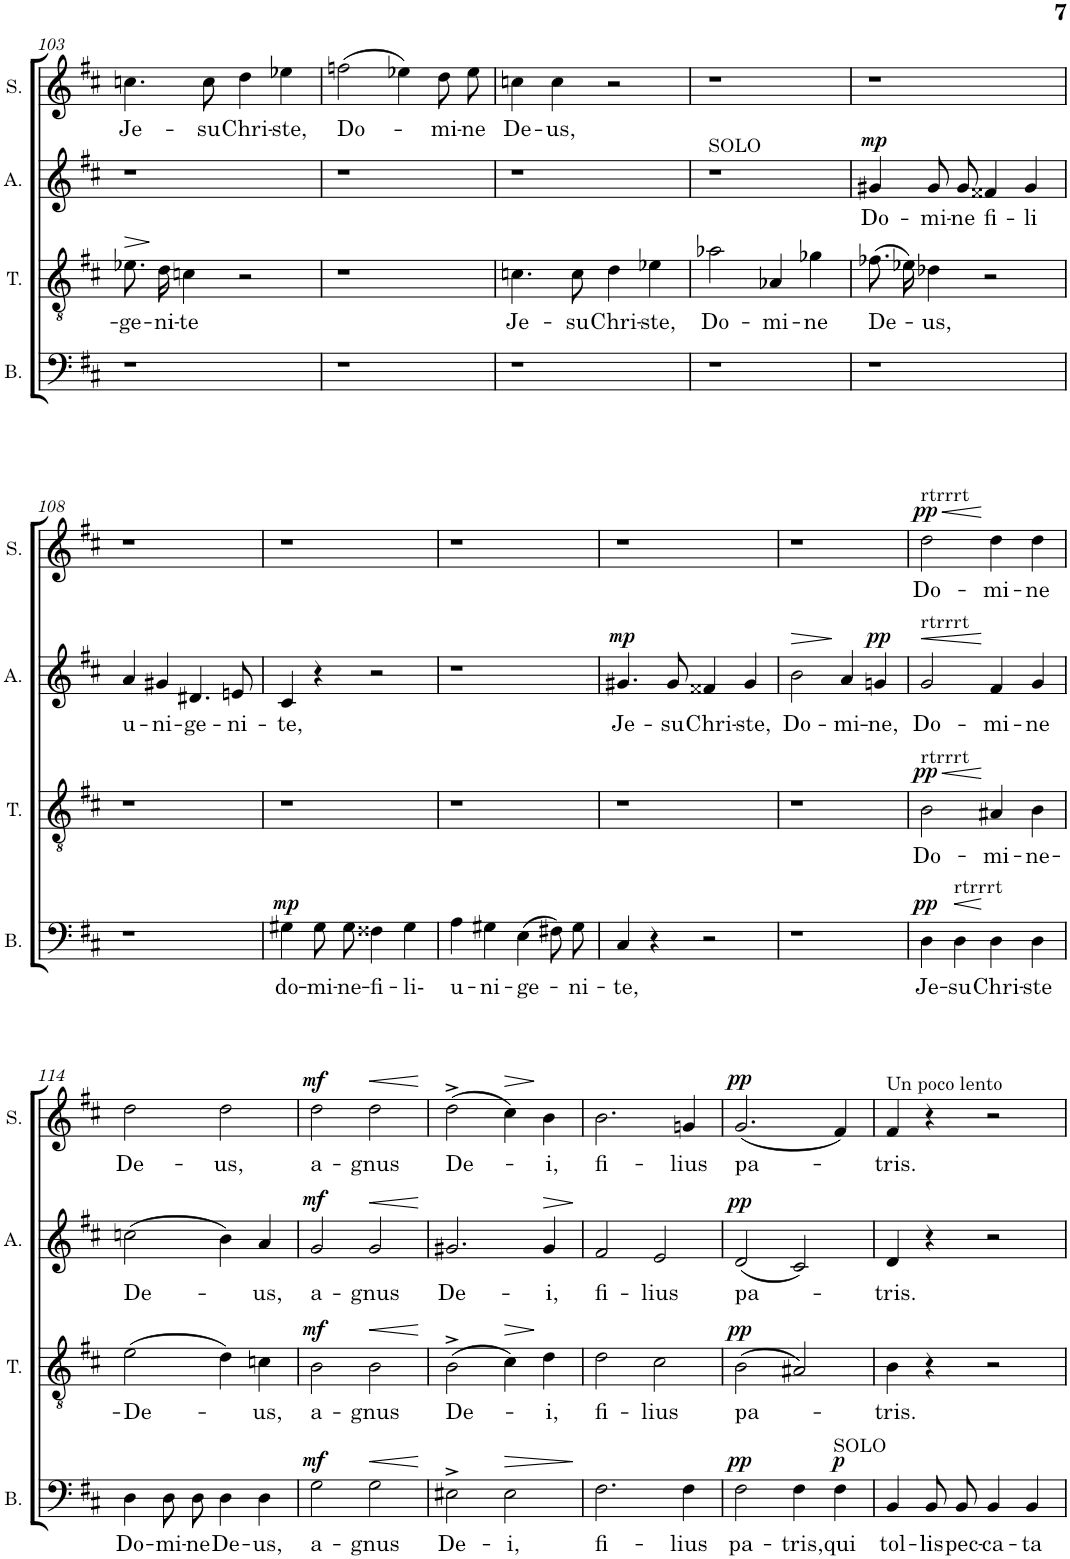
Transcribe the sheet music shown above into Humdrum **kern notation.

**kern	**text	**dynam	**kern	**text	**dynam	**kern	**text	**dynam	**kern	**text	**dynam
*part4	*part4	*part4	*part3	*part3	*part3	*part2	*part2	*part2	*part1	*part1	*part1
*staff4	*staff4	*staff4	*staff3	*staff3	*staff3	*staff2	*staff2	*staff2	*staff1	*staff1	*staff1
*I"Bass	*	*	*I"Tenor	*	*	*I"Alto	*	*	*I"Soprano	*	*
*I'B.	*	*	*I'T.	*	*	*I'A.	*	*	*I'S.	*	*
!!LO:PB:g=z
*clefF4	*	*	*clefGv2	*	*	*clefG2	*	*	*clefG2	*	*
*k[f#c#]	*	*	*k[f#c#]	*	*	*k[f#c#]	*	*	*k[f#c#]	*	*
*M4/4	*	*	*M4/4	*	*	*M4/4	*	*	*M4/4	*	*
*met(c)	*	*	*met(c)	*	*	*met(c)	*	*	*met(c)	*	*
=103	=103	=103	=103	=103	=103	=103	=103	=103	=103	=103	=103
!	!	!	!	!LO:LY:b	!LO:HP:b	!	!	!	!	!LO:LY:b	!
1r	.	.	8.e-X\L	-ge-	>	1r	.	.	4.ccn\	Je-	.
!	!	!	!	!LO:LY:b	!	!	!	!	!	!	!
.	.	.	16d\Jk	-ni-	]	.	.	.	.	.	.
!	!	!	!	!LO:LY:b	!	!	!	!	!	!	!
.	.	.	4cn\	-te	.	.	.	.	.	.	.
!	!	!	!	!	!	!	!	!	!	!LO:LY:b	!
.	.	.	.	.	.	.	.	.	8cc\	-su	.
!	!	!	!	!	!	!	!	!	!	!LO:LY:b	!
.	.	.	2r	.	.	.	.	.	4dd\	Chri-	.
!	!	!	!	!	!	!	!	!	!	!LO:LY:b	!
.	.	.	.	.	.	.	.	.	4ee-X\	-ste,	.
=104	=104	=104	=104	=104	=104	=104	=104	=104	=104	=104	=104
!	!	!	!	!	!	!	!	!	!	!LO:LY:b	!
1r	.	.	1r	.	.	1r	.	.	(2ffn\	Do-	.
.	.	.	.	.	.	.	.	.	4ee-X\)	.	.
!	!	!	!	!	!	!	!	!	!	!LO:LY:b	!
.	.	.	.	.	.	.	.	.	8dd\L	-mi-	.
!	!	!	!	!	!	!	!	!	!	!LO:LY:b	!
.	.	.	.	.	.	.	.	.	8ee-\J	-ne	.
=105	=105	=105	=105	=105	=105	=105	=105	=105	=105	=105	=105
!	!	!	!	!LO:LY:b	!	!	!	!	!	!LO:LY:b	!
1r	.	.	4.cn\	Je-	.	1r	.	.	4ccn\	De-	.
!	!	!	!	!	!	!	!	!	!	!LO:LY:b	!
.	.	.	.	.	.	.	.	.	4cc\	-us,	.
!	!	!	!	!LO:LY:b	!	!	!	!	!	!	!
.	.	.	8c\	-su	.	.	.	.	.	.	.
!	!	!	!	!LO:LY:b	!	!	!	!	!	!	!
.	.	.	4d\	Chri-	.	.	.	.	2r	.	.
!	!	!	!	!LO:LY:b	!	!	!	!	!	!	!
.	.	.	4e-X\	-ste,	.	.	.	.	.	.	.
=106	=106	=106	=106	=106	=106	=106	=106	=106	=106	=106	=106
!	!	!	!	!	!	!LO:TX:a:t=SOLO	!	!	!	!	!
!	!	!	!	!LO:LY:b	!	!	!	!	!	!	!
1r	.	.	2a-X\	Do-	.	1r	.	.	1r	.	.
!	!	!	!	!LO:LY:b	!	!	!	!	!	!	!
.	.	.	4A-X/	-mi-	.	.	.	.	.	.	.
!	!	!	!	!LO:LY:b	!	!	!	!	!	!	!
.	.	.	4g-X\	-ne	.	.	.	.	.	.	.
=107	=107	=107	=107	=107	=107	=107	=107	=107	=107	=107	=107
!	!	!	!	!LO:LY:b	!	!	!LO:LY:b	!LO:DY:a	!	!	!
1r	.	.	(8.f-X\L	De-	.	4g#X/	Do-	mp	1r	.	.
.	.	.	16e-X\Jk)	.	.	.	.	.	.	.	.
!	!	!	!	!LO:LY:b	!	!	!LO:LY:b	!	!	!	!
.	.	.	4d-X\	-us,	.	8g#/L	-mi-	.	.	.	.
!	!	!	!	!	!	!	!LO:LY:b	!	!	!	!
.	.	.	.	.	.	8g#/J	-ne	.	.	.	.
!	!	!	!	!	!	!	!LO:LY:b	!	!	!	!
.	.	.	2r	.	.	4f##X/	fi-	.	.	.	.
!	!	!	!	!	!	!	!LO:LY:b	!	!	!	!
.	.	.	.	.	.	4g#/	-li	.	.	.	.
!!LO:LB:g=z
=108	=108	=108	=108	=108	=108	=108	=108	=108	=108	=108	=108
!	!	!	!	!	!	!	!LO:LY:b	!	!	!	!
1r	.	.	1r	.	.	4a/	u-	.	1r	.	.
!	!	!	!	!	!	!	!LO:LY:b	!	!	!	!
.	.	.	.	.	.	4g#X/	-ni-	.	.	.	.
!	!	!	!	!	!	!	!LO:LY:b	!	!	!	!
.	.	.	.	.	.	4.d#X/	-ge-	.	.	.	.
!	!	!	!	!	!	!	!LO:LY:b	!	!	!	!
.	.	.	.	.	.	8en/	-ni-	.	.	.	.
=109	=109	=109	=109	=109	=109	=109	=109	=109	=109	=109	=109
!	!LO:LY:b	!LO:DY:a	!	!	!	!	!LO:LY:b	!	!	!	!
4G#X\	do-	mp	1r	.	.	4c#/	-te,	.	1r	.	.
!	!LO:LY:b	!	!	!	!	!	!	!	!	!	!
8G#\L	-mi-	.	.	.	.	4r	.	.	.	.	.
!	!LO:LY:b	!	!	!	!	!	!	!	!	!	!
8G#\J	-ne-	.	.	.	.	.	.	.	.	.	.
!	!LO:LY:b	!	!	!	!	!	!	!	!	!	!
4F##X\	-fi-	.	.	.	.	2r	.	.	.	.	.
!	!LO:LY:b	!	!	!	!	!	!	!	!	!	!
4G#\	-li-	.	.	.	.	.	.	.	.	.	.
=110	=110	=110	=110	=110	=110	=110	=110	=110	=110	=110	=110
!	!LO:LY:b	!	!	!	!	!	!	!	!	!	!
4A\	u-	.	1r	.	.	1r	.	.	1r	.	.
!	!LO:LY:b	!	!	!	!	!	!	!	!	!	!
4G#X\	-ni-	.	.	.	.	.	.	.	.	.	.
!	!LO:LY:b	!	!	!	!	!	!	!	!	!	!
(4E\	-ge-	.	.	.	.	.	.	.	.	.	.
8F#X\L)	.	.	.	.	.	.	.	.	.	.	.
!	!LO:LY:b	!	!	!	!	!	!	!	!	!	!
8G#\J	-ni-	.	.	.	.	.	.	.	.	.	.
=111	=111	=111	=111	=111	=111	=111	=111	=111	=111	=111	=111
!	!LO:LY:b	!	!	!	!	!	!LO:LY:b	!LO:DY:a	!	!	!
4C#/	-te,	.	1r	.	.	4.g#X/	Je-	mp	1r	.	.
4r	.	.	.	.	.	.	.	.	.	.	.
!	!	!	!	!	!	!	!LO:LY:b	!	!	!	!
.	.	.	.	.	.	8g#/	-su	.	.	.	.
!	!	!	!	!	!	!	!LO:LY:b	!	!	!	!
2r	.	.	.	.	.	4f##X/	Chri-	.	.	.	.
!	!	!	!	!	!	!	!LO:LY:b	!	!	!	!
.	.	.	.	.	.	4g#/	-ste,	.	.	.	.
=112	=112	=112	=112	=112	=112	=112	=112	=112	=112	=112	=112
!	!	!	!	!	!	!	!LO:LY:b	!LO:HP:b	!	!	!
1r	.	.	1r	.	.	2b\	Do-	>	1r	.	.
!	!	!	!	!	!	!	!LO:LY:b	!	!	!	!
.	.	.	.	.	.	4a/	-mi-	]	.	.	.
!	!	!	!	!	!	!	!LO:LY:b	!LO:DY:a	!	!	!
.	.	.	.	.	.	4gn/	-ne,	pp	.	.	.
=113	=113	=113	=113	=113	=113	=113	=113	=113	=113	=113	=113
!	!	!	!	!	!	!	!	!	!LO:TX:a:t=rtrrrt	!	!
!	!	!	!	!	!	!LO:TX:a:t=rtrrrt	!	!	!	!	!
!	!	!	!LO:TX:a:t=rtrrrt	!	!	!	!	!	!	!	!
!	!LO:LY:b	!LO:DY:a	!	!LO:LY:b	!LO:HP:b	!	!LO:LY:b	!LO:HP:b	!	!LO:LY:b	!LO:HP:b
!	!	!	!	!	!LO:DY:n=1:a	!	!	!	!	!	!LO:DY:n=1:a
4D\	Je-	pp	2B\	Do-	< pp	2g/	Do-	<	2dd\	Do-	< pp
!LO:TX:a:t=rtrrrt	!	!	!	!	!	!	!	!	!	!	!
!	!LO:LY:b	!LO:HP:b	!	!	!	!	!	!	!	!	!
4D\	-su	<	.	.	.	.	.	.	.	.	.
!	!LO:LY:b	!	!	!LO:LY:b	!	!	!LO:LY:b	!	!	!LO:LY:b	!
4D\	Chri-	[	4A#X/	-mi-	[	4f#/	-mi-	[	4dd\	-mi-	[
!	!LO:LY:b	!	!	!LO:LY:b	!	!	!LO:LY:b	!	!	!LO:LY:b	!
4D\	-ste	.	4B\	-ne-	.	4g/	-ne	.	4dd\	-ne	.
!!LO:LB:g=z
=114	=114	=114	=114	=114	=114	=114	=114	=114	=114	=114	=114
!	!LO:LY:b	!	!	!LO:LY:b	!	!	!LO:LY:b	!	!	!LO:LY:b	!
4D\	Do-	.	(2e\	-De-	.	(2ccn\	De-	.	2dd\	De-	.
!	!LO:LY:b	!	!	!	!	!	!	!	!	!	!
8D\L	-mi-	.	.	.	.	.	.	.	.	.	.
!	!LO:LY:b	!	!	!	!	!	!	!	!	!	!
8D\J	-ne	.	.	.	.	.	.	.	.	.	.
!	!LO:LY:b	!	!	!	!	!	!	!	!	!LO:LY:b	!
4D\	De-	.	4d\)	.	.	4b\)	.	.	2dd\	-us,	.
!	!LO:LY:b	!	!	!LO:LY:b	!	!	!LO:LY:b	!	!	!	!
4D\	-us,	.	4cn\	-us,	.	4a/	-us,	.	.	.	.
=115	=115	=115	=115	=115	=115	=115	=115	=115	=115	=115	=115
!	!LO:LY:b	!LO:DY:a	!	!LO:LY:b	!LO:DY:a	!	!LO:LY:b	!LO:DY:a	!	!LO:LY:b	!LO:DY:a
2G\	a-	mf	2B\	a-	mf	2g/	a-	mf	2dd\	a-	mf
!	!LO:LY:b	!LO:HP:b	!	!LO:LY:b	!LO:HP:b	!	!LO:LY:b	!LO:HP:b	!	!LO:LY:b	!LO:HP:b
2G\	-gnus	<	2B\	-gnus	<	2g/	-gnus	<	2dd\	-gnus	<
.	.	[	.	.	[	.	.	[	.	.	[
=116	=116	=116	=116	=116	=116	=116	=116	=116	=116	=116	=116
!	!LO:LY:b	!	!	!LO:LY:b	!	!	!LO:LY:b	!	!	!LO:LY:b	!
2E#X^\	De-	.	(2B^\	De-	.	2.g#X/	De-	.	(2dd^\	De-	.
!	!LO:LY:b	!LO:HP:b	!	!	!LO:HP:b	!	!	!	!	!	!LO:HP:b
2E#\	-i,	>	4c#\)	.	>	.	.	.	4cc#\)	.	>
!	!	!	!	!LO:LY:b	!	!	!LO:LY:b	!LO:HP:b	!	!LO:LY:b	!
.	.	.	4d\	-i,	]	4g#/	-i,	>	4b\	-i,	]
.	.	]	.	.	.	.	.	]	.	.	.
=117	=117	=117	=117	=117	=117	=117	=117	=117	=117	=117	=117
!	!LO:LY:b	!	!	!LO:LY:b	!	!	!LO:LY:b	!	!	!LO:LY:b	!
2.F#\	fi-	.	2d\	fi-	.	2f#/	fi-	.	2.b\	fi-	.
!	!	!	!	!LO:LY:b	!	!	!LO:LY:b	!	!	!	!
.	.	.	2c#\	-lius	.	2e/	-lius	.	.	.	.
!	!LO:LY:b	!	!	!	!	!	!	!	!	!LO:LY:b	!
4F#\	-lius	.	.	.	.	.	.	.	4gn/	-lius	.
=118	=118	=118	=118	=118	=118	=118	=118	=118	=118	=118	=118
!	!LO:LY:b	!LO:DY:a	!	!LO:LY:b	!LO:DY:a	!	!LO:LY:b	!LO:DY:a	!	!LO:LY:b	!LO:DY:a
2F#\	pa-	pp	(2B\	pa-	pp	(2d/	pa-	pp	(2.g/	pa-	pp
!	!LO:LY:b	!	!	!	!	!	!	!	!	!	!
4F#\	-tris,	.	2A#X/)	.	.	2c#/)	.	.	.	.	.
!LO:TX:a:t=SOLO	!	!	!	!	!	!	!	!	!	!	!
!	!LO:LY:b	!LO:DY:a	!	!	!	!	!	!	!	!	!
4F#\	qui	p	.	.	.	.	.	.	4f#/)	.	.
=119	=119	=119	=119	=119	=119	=119	=119	=119	=119	=119	=119
!	!	!	!	!	!	!	!	!	!LO:TX:a:t=Un poco lento	!	!
!	!LO:LY:b	!	!	!LO:LY:b	!	!	!LO:LY:b	!	!	!LO:LY:b	!
4BB/	tol-	.	4B\	-tris.	.	4d/	-tris.	.	4f#/	-tris.	.
!	!LO:LY:b	!	!	!	!	!	!	!	!	!	!
8BB/L	-lis	.	4r	.	.	4r	.	.	4r	.	.
!	!LO:LY:b	!	!	!	!	!	!	!	!	!	!
8BB/J	pec-	.	.	.	.	.	.	.	.	.	.
!	!LO:LY:b	!	!	!	!	!	!	!	!	!	!
4BB/	-ca-	.	2r	.	.	2r	.	.	2r	.	.
!	!LO:LY:b	!	!	!	!	!	!	!	!	!	!
4BB/	-ta	.	.	.	.	.	.	.	.	.	.
=	=	=	=	=	=	=	=	=	=	=	=
*-	*-	*-	*-	*-	*-	*-	*-	*-	*-	*-	*-
